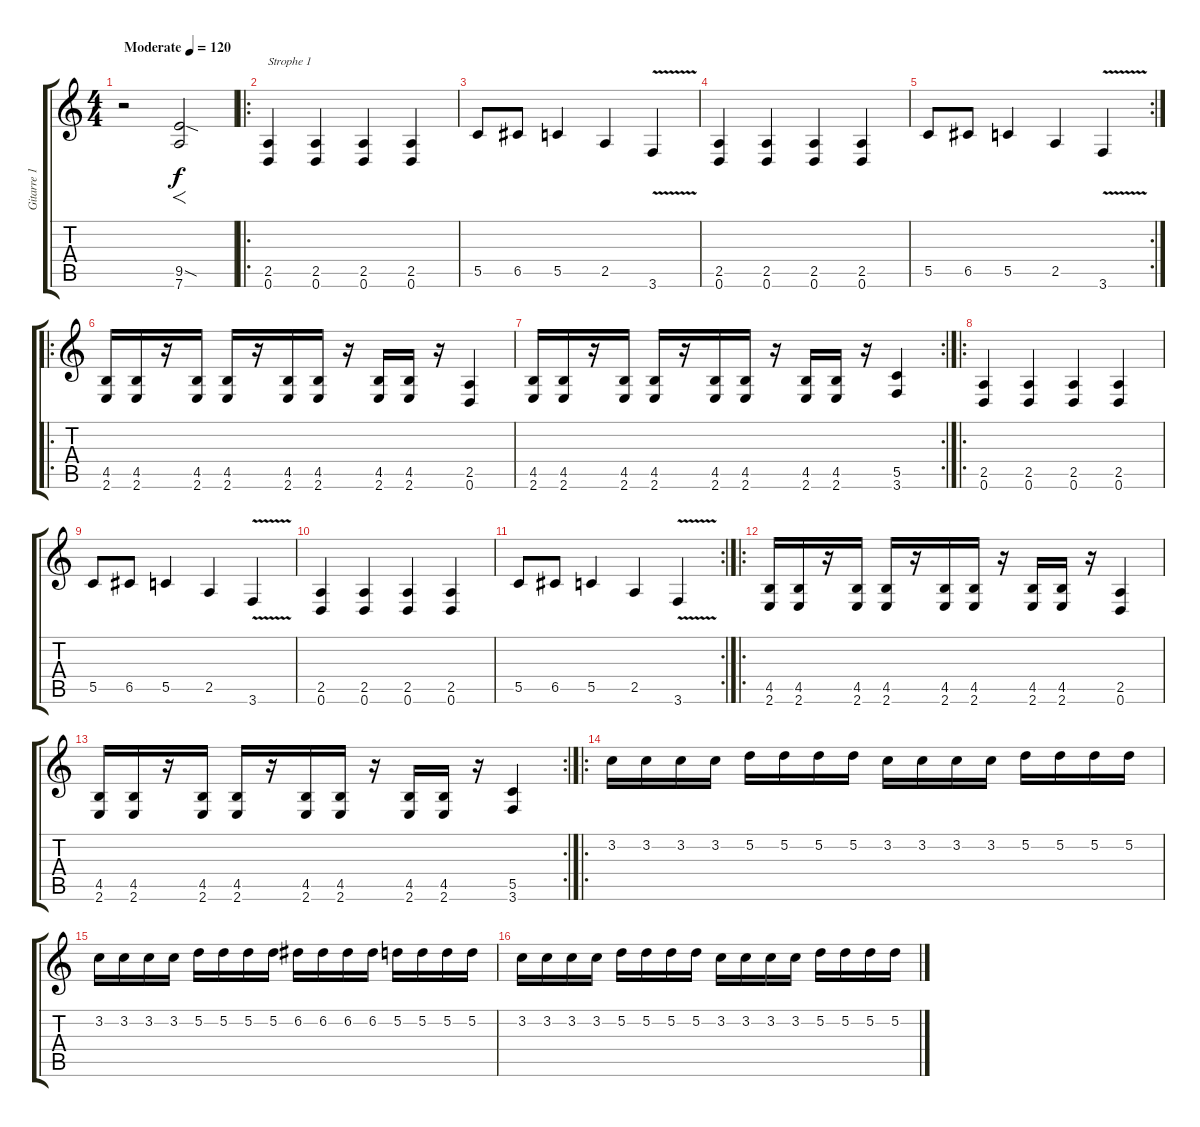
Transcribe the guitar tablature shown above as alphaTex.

\track ("Gitarre 1" "Gitarre 1") {instrument overdrivenguitar}
\staff {score tabs}
\tuning (D4 A3 F3 C3 G2 D2) {hide}
\ts (4 4)
\tempo (120 "Moderate")
\clef g2
\ks c
r.2{dy f instrument overdrivenguitar} (9.5{sod} 7.6).2{f} |
\ro
(2.5 0.6).4{txt "Strophe 1"} (2.5 0.6).4 (2.5 0.6).4 (2.5 0.6).4 |
5.5.8 6.5.8 5.5.4 2.5.4 3.6{v}.4 |
(2.5 0.6).4 (2.5 0.6).4 (2.5 0.6).4 (2.5 0.6).4 |
\rc 2
5.5.8 6.5.8 5.5.4 2.5.4 3.6{v}.4 |
\ro
(4.5 2.6).16 (4.5 2.6).16 r.16 (4.5 2.6).16 (4.5 2.6).16 r.16 (4.5 2.6).16 (4.5 2.6).16 r.16 (4.5 2.6).16 (4.5 2.6).16 r.16 (2.5 0.6).4 |
\rc 2
(4.5 2.6).16 (4.5 2.6).16 r.16 (4.5 2.6).16 (4.5 2.6).16 r.16 (4.5 2.6).16 (4.5 2.6).16 r.16 (4.5 2.6).16 (4.5 2.6).16 r.16 (5.5 3.6).4 |
\ro
(2.5 0.6).4 (2.5 0.6).4 (2.5 0.6).4 (2.5 0.6).4 |
5.5.8 6.5.8 5.5.4 2.5.4 3.6{v}.4 |
(2.5 0.6).4 (2.5 0.6).4 (2.5 0.6).4 (2.5 0.6).4 |
\rc 2
5.5.8 6.5.8 5.5.4 2.5.4 3.6{v}.4 |
\ro
(4.5 2.6).16 (4.5 2.6).16 r.16 (4.5 2.6).16 (4.5 2.6).16 r.16 (4.5 2.6).16 (4.5 2.6).16 r.16 (4.5 2.6).16 (4.5 2.6).16 r.16 (2.5 0.6).4 |
\rc 2
(4.5 2.6).16 (4.5 2.6).16 r.16 (4.5 2.6).16 (4.5 2.6).16 r.16 (4.5 2.6).16 (4.5 2.6).16 r.16 (4.5 2.6).16 (4.5 2.6).16 r.16 (5.5 3.6).4 |
\ro
3.2.16 3.2.16 3.2.16 3.2.16 5.2.16 5.2.16 5.2.16 5.2.16 3.2.16 3.2.16 3.2.16 3.2.16 5.2.16 5.2.16 5.2.16 5.2.16 |
3.2.16 3.2.16 3.2.16 3.2.16 5.2.16 5.2.16 5.2.16 5.2.16 6.2.16 6.2.16 6.2.16 6.2.16 5.2.16 5.2.16 5.2.16 5.2.16 |
3.2.16 3.2.16 3.2.16 3.2.16 5.2.16 5.2.16 5.2.16 5.2.16 3.2.16 3.2.16 3.2.16 3.2.16 5.2.16 5.2.16 5.2.16 5.2.16
